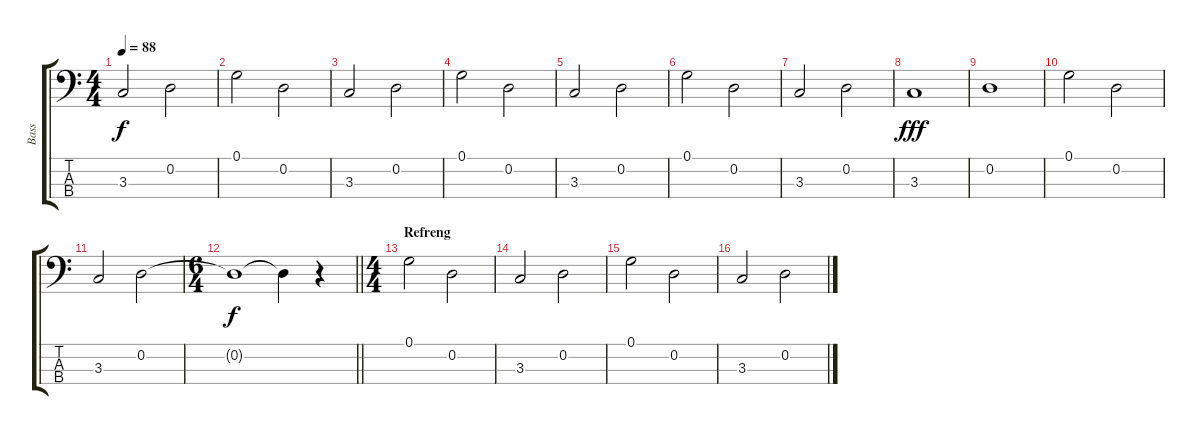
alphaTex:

\track ("Bass" "Bass") {instrument electricbassfinger}
\staff {score tabs}
\tuning (G2 D2 A1 E1) {hide}
\ts (4 4)
\tempo 88
\clef f4
\ks c
3.3.2{dy f} 0.2.2 |
0.1.2 0.2.2 |
3.3.2 0.2.2 |
0.1.2 0.2.2 |
3.3.2 0.2.2 |
0.1.2 0.2.2 |
3.3.2 0.2.2 |
3.3.1{dy fff} |
0.2.1 |
0.1.2 0.2.2 |
3.3.2 0.2.2 |
\ts (6 4)
\barLineRight lightlight
0.2{t}.1{dy f} 0.2{t}.4 r.4 |
\ts (4 4)
\section ("" "Refreng")
0.1.2 0.2.2 |
3.3.2 0.2.2 |
0.1.2 0.2.2 |
3.3.2 0.2.2
